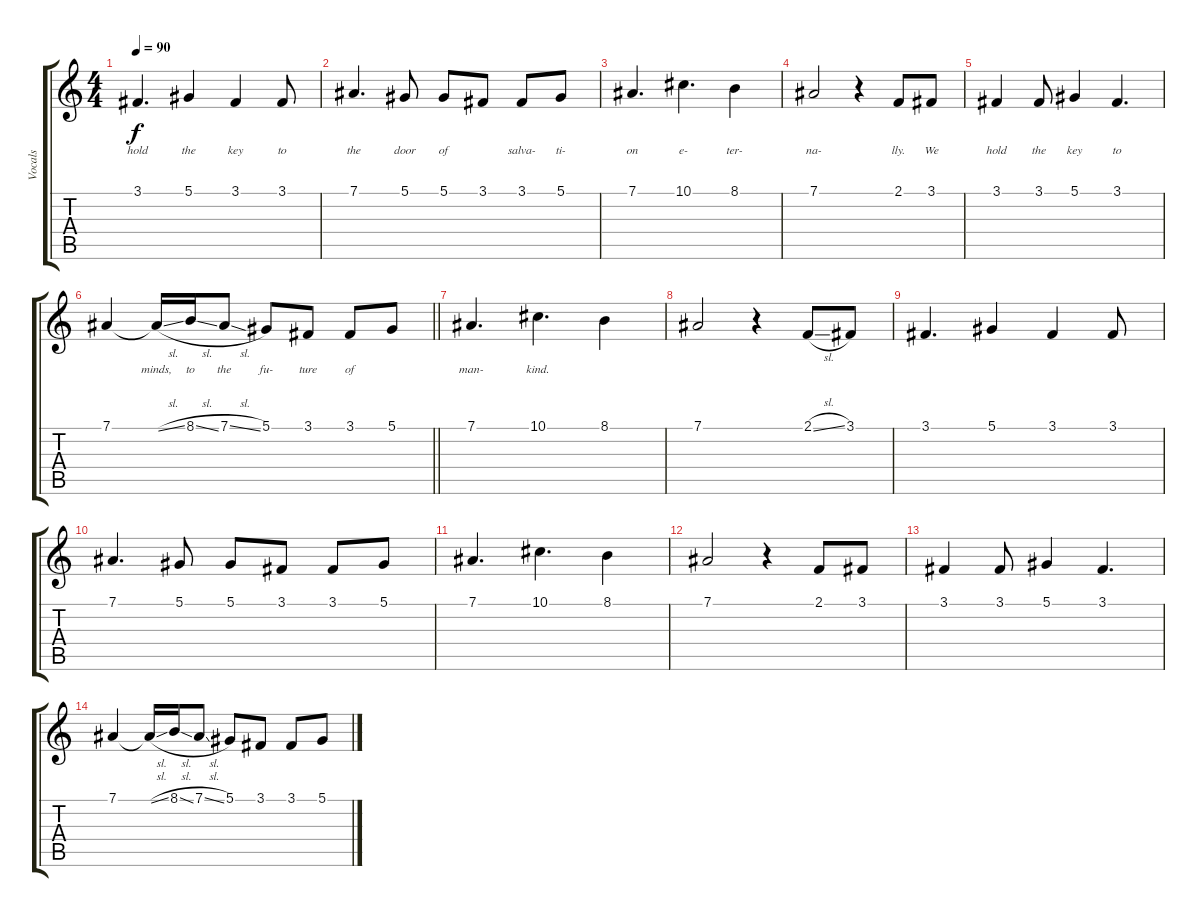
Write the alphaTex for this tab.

\track ("Vocals" "Vocals") {instrument lead3calliope}
\staff {score tabs}
\tuning (Eb4 Bb3 Gb3 Db3 Ab2 Eb2) {hide}
\ts (4 4)
\tempo 90
\clef g2
\ks c
3.1.4{d lyrics (0 "hold") lyrics (1 "") lyrics (2 "") lyrics (3 "") lyrics (4 "") dy f} 5.1.4{lyrics (0 "the") lyrics (1 "") lyrics (2 "") lyrics (3 "") lyrics (4 "")} 3.1.4{lyrics (0 "key") lyrics (1 "") lyrics (2 "") lyrics (3 "") lyrics (4 "")} 3.1.8{lyrics (0 "to") lyrics (1 "") lyrics (2 "") lyrics (3 "") lyrics (4 "")} |
7.1.4{d lyrics (0 "the") lyrics (1 "") lyrics (2 "") lyrics (3 "") lyrics (4 "")} 5.1.8{lyrics (0 "door") lyrics (1 "") lyrics (2 "") lyrics (3 "") lyrics (4 "")} 5.1.8{lyrics (0 "of") lyrics (1 "") lyrics (2 "") lyrics (3 "") lyrics (4 "")} 3.1.8{lyrics (0 "") lyrics (1 "") lyrics (2 "") lyrics (3 "") lyrics (4 "")} 3.1.8{lyrics (0 "salva-") lyrics (1 "") lyrics (2 "") lyrics (3 "") lyrics (4 "")} 5.1.8{lyrics (0 "ti-") lyrics (1 "") lyrics (2 "") lyrics (3 "") lyrics (4 "")} |
7.1.4{d lyrics (0 "on") lyrics (1 "") lyrics (2 "") lyrics (3 "") lyrics (4 "")} 10.1.4{d lyrics (0 "e-") lyrics (1 "") lyrics (2 "") lyrics (3 "") lyrics (4 "")} 8.1.4{lyrics (0 "ter-") lyrics (1 "") lyrics (2 "") lyrics (3 "") lyrics (4 "")} |
7.1.2{lyrics (0 "na-") lyrics (1 "") lyrics (2 "") lyrics (3 "") lyrics (4 "")} r.4 2.1.8{lyrics (0 "lly.") lyrics (1 "") lyrics (2 "") lyrics (3 "") lyrics (4 "")} 3.1.8{lyrics (0 "We") lyrics (1 "") lyrics (2 "") lyrics (3 "") lyrics (4 "")} |
3.1.4{lyrics (0 "hold") lyrics (1 "") lyrics (2 "") lyrics (3 "") lyrics (4 "")} 3.1.8{lyrics (0 "the") lyrics (1 "") lyrics (2 "") lyrics (3 "") lyrics (4 "")} 5.1.4{lyrics (0 "key") lyrics (1 "") lyrics (2 "") lyrics (3 "") lyrics (4 "")} 3.1.4{d lyrics (0 "to") lyrics (1 "") lyrics (2 "") lyrics (3 "") lyrics (4 "")} |
\barLineRight lightlight
7.1.4{lyrics (0 "") lyrics (1 "") lyrics (2 "") lyrics (3 "") lyrics (4 "")} 7.1{sl t}.16{lyrics (0 "minds,") lyrics (1 "") lyrics (2 "") lyrics (3 "") lyrics (4 "")} 8.1{sl}.16{lyrics (0 "to") lyrics (1 "") lyrics (2 "") lyrics (3 "") lyrics (4 "")} 7.1{sl}.8{lyrics (0 "the") lyrics (1 "") lyrics (2 "") lyrics (3 "") lyrics (4 "")} 5.1.8{lyrics (0 "fu-") lyrics (1 "") lyrics (2 "") lyrics (3 "") lyrics (4 "")} 3.1.8{lyrics (0 "ture") lyrics (1 "") lyrics (2 "") lyrics (3 "") lyrics (4 "")} 3.1.8{lyrics (0 "of") lyrics (1 "") lyrics (2 "") lyrics (3 "") lyrics (4 "")} 5.1.8{lyrics (0 "") lyrics (1 "") lyrics (2 "") lyrics (3 "") lyrics (4 "")} |
7.1.4{d lyrics (0 "man-") lyrics (1 "") lyrics (2 "") lyrics (3 "") lyrics (4 "")} 10.1.4{d lyrics (0 "kind.") lyrics (1 "") lyrics (2 "") lyrics (3 "") lyrics (4 "")} 8.1.4{lyrics (0 "") lyrics (1 "") lyrics (2 "") lyrics (3 "") lyrics (4 "")} |
7.1.2 r.4 2.1{sl}.8 3.1.8 |
3.1.4{d} 5.1.4 3.1.4 3.1.8 |
7.1.4{d} 5.1.8 5.1.8 3.1.8 3.1.8 5.1.8 |
7.1.4{d} 10.1.4{d} 8.1.4 |
7.1.2 r.4 2.1.8 3.1.8 |
3.1.4 3.1.8 5.1.4 3.1.4{d} |
7.1.4 7.1{sl t}.16 8.1{sl}.16 7.1{sl}.8 5.1.8 3.1.8 3.1.8 5.1.8
